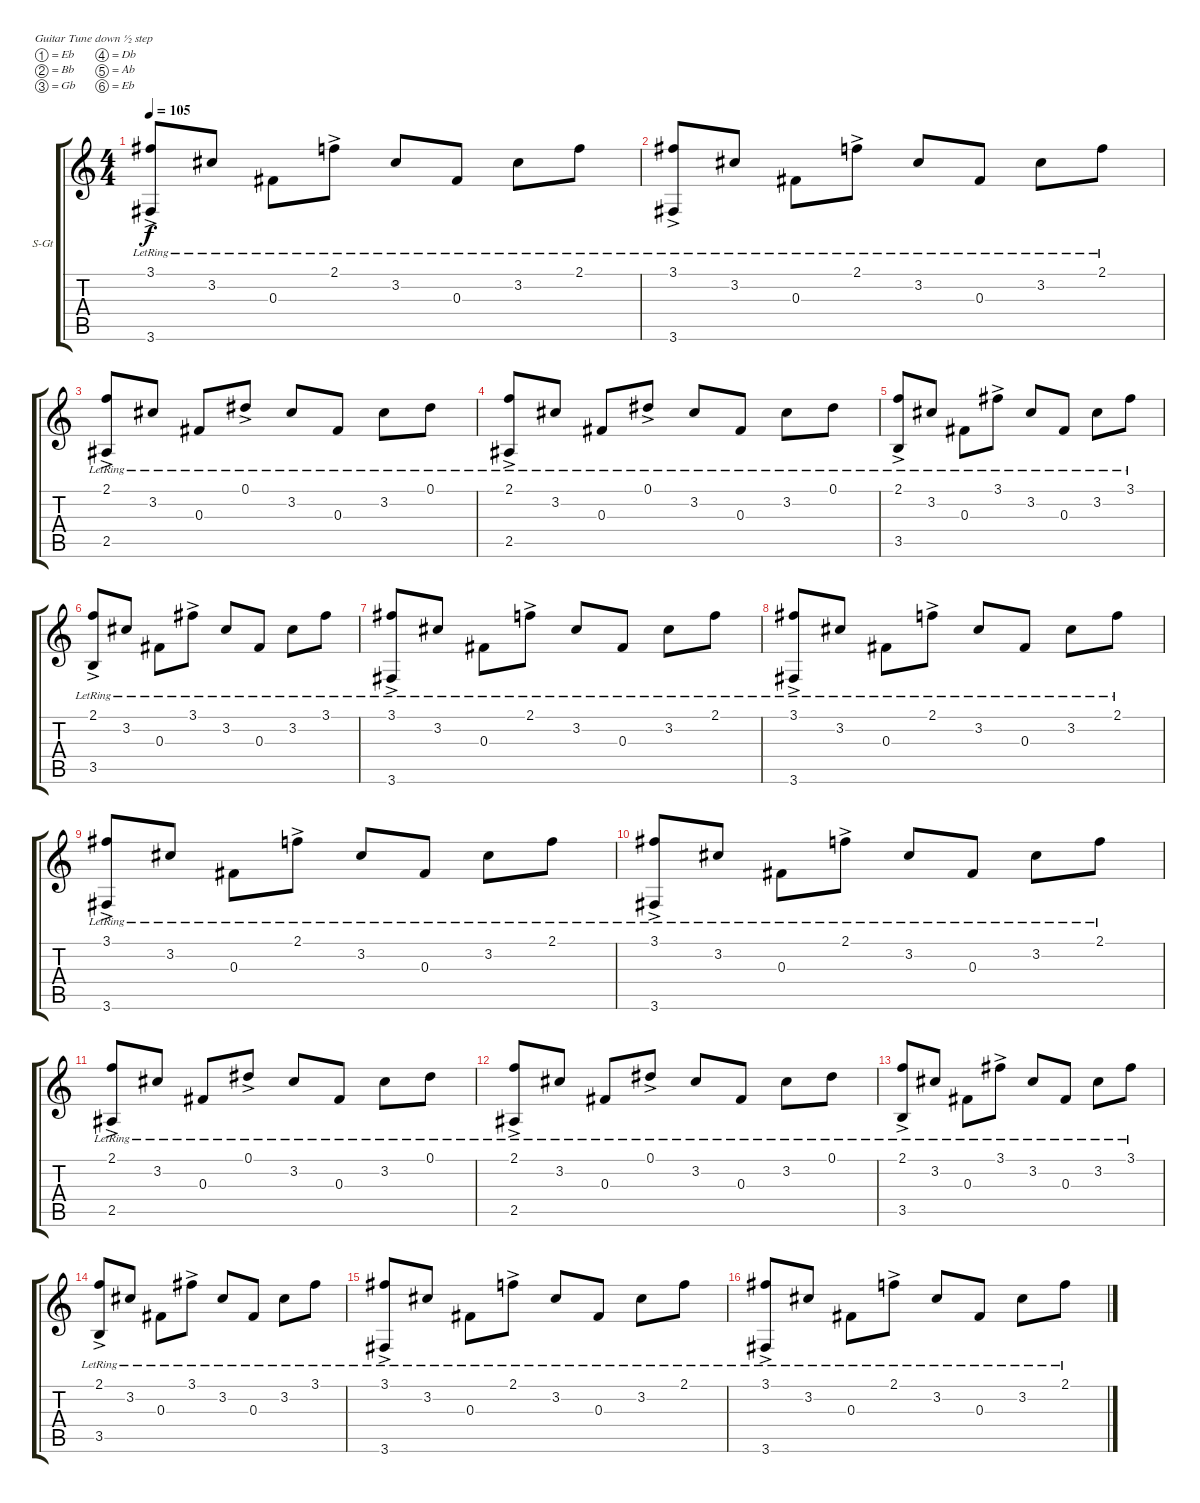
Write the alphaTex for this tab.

\bracketExtendMode groupsimilarinstruments
\firstSystemTrackNameOrientation horizontal
\otherSystemsTrackNameOrientation horizontal
\track ("Rythm" "S-Gt") {instrument acousticguitarsteel}
\staff {score tabs}
\tuning (Eb4 Bb3 Gb3 Db3 Ab2 Eb2)
\ts (4 4)
\tempo 105
\clef g2
\ks c
(3.1{ac lr} 3.6{lr}).8{dy f} 3.2{lr}.8 0.3{lr}.8 2.1{ac lr}.8 3.2{lr}.8 0.3{lr}.8 3.2{lr}.8 2.1{lr}.8 |
(3.1{ac lr} 3.6{lr}).8 3.2{lr}.8 0.3{lr}.8 2.1{ac lr}.8 3.2{lr}.8 0.3{lr}.8 3.2{lr}.8 2.1{lr}.8 |
(2.1{ac lr} 2.5{lr}).8 3.2{lr}.8 0.3{lr}.8 0.1{ac lr}.8 3.2{lr}.8 0.3{lr}.8 3.2{lr}.8 0.1{lr}.8 |
(2.1{ac lr} 2.5{lr}).8 3.2{lr}.8 0.3{lr}.8 0.1{ac lr}.8 3.2{lr}.8 0.3{lr}.8 3.2{lr}.8 0.1{lr}.8 |
(2.1{ac lr} 3.5{lr}).8 3.2{lr}.8 0.3{lr}.8 3.1{ac lr}.8 3.2{lr}.8 0.3{lr}.8 3.2{lr}.8 3.1{lr}.8 |
(2.1{ac lr} 3.5{lr}).8 3.2{lr}.8 0.3{lr}.8 3.1{ac lr}.8 3.2{lr}.8 0.3{lr}.8 3.2{lr}.8 3.1{lr}.8 |
(3.1{ac lr} 3.6{lr}).8 3.2{lr}.8 0.3{lr}.8 2.1{ac lr}.8 3.2{lr}.8 0.3{lr}.8 3.2{lr}.8 2.1{lr}.8 |
(3.1{ac lr} 3.6{lr}).8 3.2{lr}.8 0.3{lr}.8 2.1{ac lr}.8 3.2{lr}.8 0.3{lr}.8 3.2{lr}.8 2.1{lr}.8 |
(3.1{ac lr} 3.6{lr}).8 3.2{lr}.8 0.3{lr}.8 2.1{ac lr}.8 3.2{lr}.8 0.3{lr}.8 3.2{lr}.8 2.1{lr}.8 |
(3.1{ac lr} 3.6{lr}).8 3.2{lr}.8 0.3{lr}.8 2.1{ac lr}.8 3.2{lr}.8 0.3{lr}.8 3.2{lr}.8 2.1{lr}.8 |
(2.1{ac lr} 2.5{lr}).8 3.2{lr}.8 0.3{lr}.8 0.1{ac lr}.8 3.2{lr}.8 0.3{lr}.8 3.2{lr}.8 0.1{lr}.8 |
(2.1{ac lr} 2.5{lr}).8 3.2{lr}.8 0.3{lr}.8 0.1{ac lr}.8 3.2{lr}.8 0.3{lr}.8 3.2{lr}.8 0.1{lr}.8 |
(2.1{ac lr} 3.5{lr}).8 3.2{lr}.8 0.3{lr}.8 3.1{ac lr}.8 3.2{lr}.8 0.3{lr}.8 3.2{lr}.8 3.1{lr}.8 |
(2.1{ac lr} 3.5{lr}).8 3.2{lr}.8 0.3{lr}.8 3.1{ac lr}.8 3.2{lr}.8 0.3{lr}.8 3.2{lr}.8 3.1{lr}.8 |
(3.1{ac lr} 3.6{lr}).8 3.2{lr}.8 0.3{lr}.8 2.1{ac lr}.8 3.2{lr}.8 0.3{lr}.8 3.2{lr}.8 2.1{lr}.8 |
(3.1{ac lr} 3.6{lr}).8 3.2{lr}.8 0.3{lr}.8 2.1{ac lr}.8 3.2{lr}.8 0.3{lr}.8 3.2{lr}.8 2.1{lr}.8
